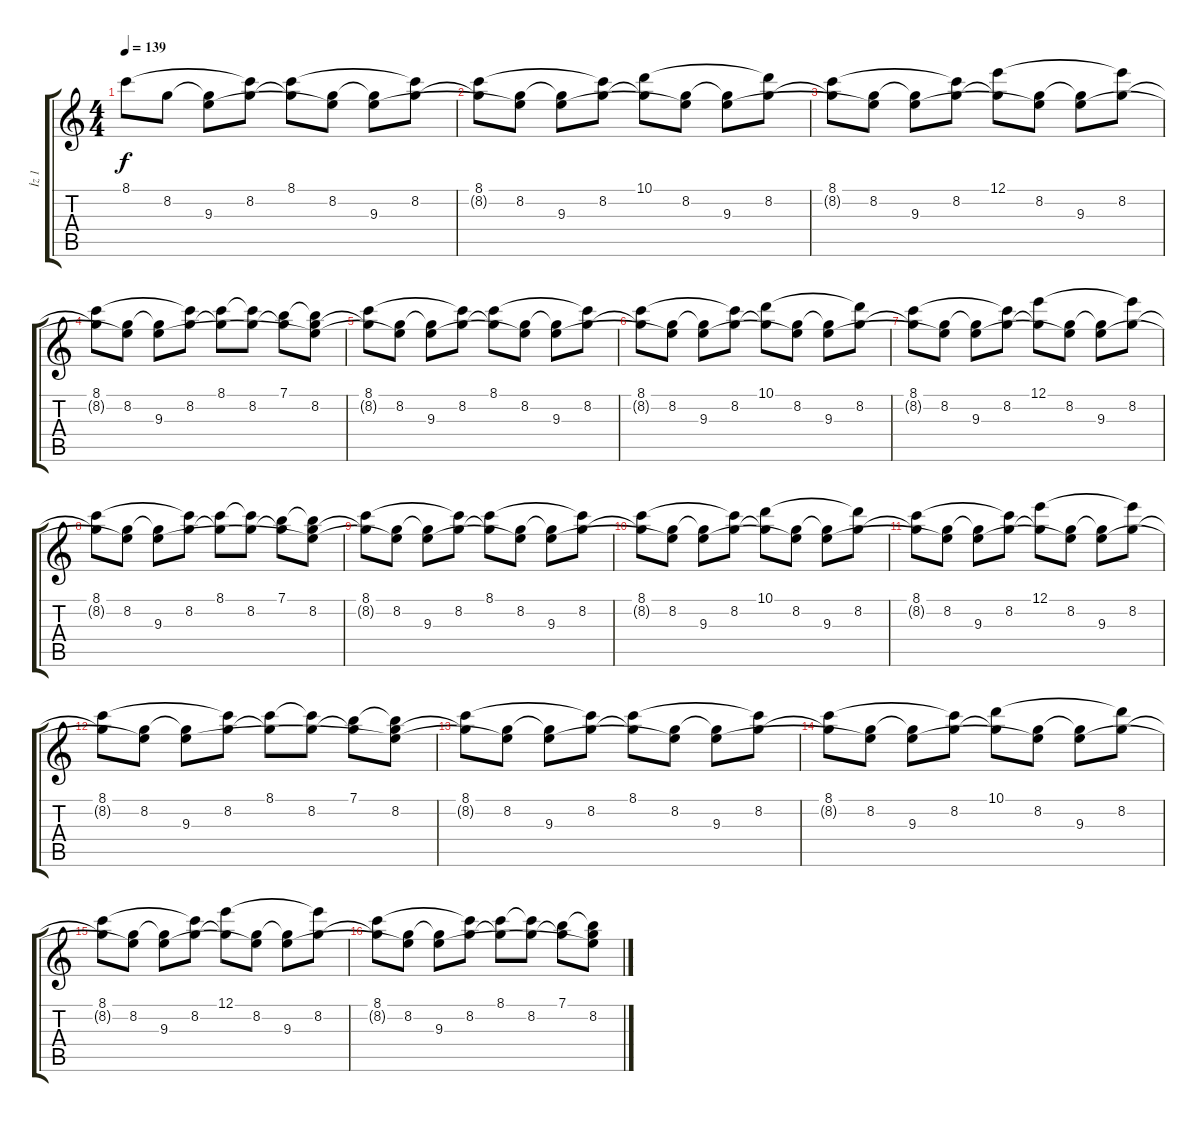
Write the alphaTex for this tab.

\track ("İz 1" "İz 1") {instrument overdrivenguitar}
\staff {score tabs}
\tuning (E4 B3 G3 D3 A2 E2) {hide}
\ts (4 4)
\tempo 139
\clef g2
\ks c
8.1.8{dy f instrument electricguitarclean} 8.2.8 (8.2{t} 9.3).8 (8.1{t} 8.2).8 (8.1 8.2{t}).8 (8.2 9.3{t}).8 (8.2{t} 9.3).8 (8.1{t} 8.2).8 |
(8.1 8.2{t}).8 (8.2 9.3{t}).8 (8.2{t} 9.3).8 (8.1{t} 8.2).8 (10.1 8.2{t}).8 (8.2 9.3{t}).8 (8.2{t} 9.3).8 (10.1{t} 8.2).8 |
(8.1 8.2{t}).8 (8.2 9.3{t}).8 (8.2{t} 9.3).8 (8.1{t} 8.2).8 (12.1 8.2{t}).8 (8.2 9.3{t}).8 (8.2{t} 9.3).8 (12.1{t} 8.2).8 |
(8.1 8.2{t}).8 (8.2 9.3{t}).8 (8.2{t} 9.3).8 (8.1{t} 8.2).8 (8.1 8.2{t}).8 (8.1{t} 8.2).8 (7.1 8.2{t}).8 (7.1{t} 8.2 9.3{t}).8 |
(8.1 8.2{t}).8{instrument electricguitarclean} (8.2 9.3{t}).8 (8.2{t} 9.3).8 (8.1{t} 8.2).8 (8.1 8.2{t}).8 (8.2 9.3{t}).8 (8.2{t} 9.3).8 (8.1{t} 8.2).8 |
(8.1 8.2{t}).8 (8.2 9.3{t}).8 (8.2{t} 9.3).8 (8.1{t} 8.2).8 (10.1 8.2{t}).8 (8.2 9.3{t}).8 (8.2{t} 9.3).8 (10.1{t} 8.2).8 |
(8.1 8.2{t}).8 (8.2 9.3{t}).8 (8.2{t} 9.3).8 (8.1{t} 8.2).8 (12.1 8.2{t}).8 (8.2 9.3{t}).8 (8.2{t} 9.3).8 (12.1{t} 8.2).8 |
(8.1 8.2{t}).8 (8.2 9.3{t}).8 (8.2{t} 9.3).8 (8.1{t} 8.2).8 (8.1 8.2{t}).8 (8.1{t} 8.2).8 (7.1 8.2{t}).8 (7.1{t} 8.2 9.3{t}).8 |
(8.1 8.2{t}).8{instrument electricguitarclean} (8.2 9.3{t}).8 (8.2{t} 9.3).8 (8.1{t} 8.2).8 (8.1 8.2{t}).8 (8.2 9.3{t}).8 (8.2{t} 9.3).8 (8.1{t} 8.2).8 |
(8.1 8.2{t}).8 (8.2 9.3{t}).8 (8.2{t} 9.3).8 (8.1{t} 8.2).8 (10.1 8.2{t}).8 (8.2 9.3{t}).8 (8.2{t} 9.3).8 (10.1{t} 8.2).8 |
(8.1 8.2{t}).8 (8.2 9.3{t}).8 (8.2{t} 9.3).8 (8.1{t} 8.2).8 (12.1 8.2{t}).8 (8.2 9.3{t}).8 (8.2{t} 9.3).8 (12.1{t} 8.2).8 |
(8.1 8.2{t}).8 (8.2 9.3{t}).8 (8.2{t} 9.3).8 (8.1{t} 8.2).8 (8.1 8.2{t}).8 (8.1{t} 8.2).8 (7.1 8.2{t}).8 (7.1{t} 8.2 9.3{t}).8 |
(8.1 8.2{t}).8{instrument electricguitarclean} (8.2 9.3{t}).8 (8.2{t} 9.3).8 (8.1{t} 8.2).8 (8.1 8.2{t}).8 (8.2 9.3{t}).8 (8.2{t} 9.3).8 (8.1{t} 8.2).8 |
(8.1 8.2{t}).8 (8.2 9.3{t}).8 (8.2{t} 9.3).8 (8.1{t} 8.2).8 (10.1 8.2{t}).8 (8.2 9.3{t}).8 (8.2{t} 9.3).8 (10.1{t} 8.2).8 |
(8.1 8.2{t}).8 (8.2 9.3{t}).8 (8.2{t} 9.3).8 (8.1{t} 8.2).8 (12.1 8.2{t}).8 (8.2 9.3{t}).8 (8.2{t} 9.3).8 (12.1{t} 8.2).8 |
(8.1 8.2{t}).8 (8.2 9.3{t}).8 (8.2{t} 9.3).8 (8.1{t} 8.2).8 (8.1 8.2{t}).8 (8.1{t} 8.2).8 (7.1 8.2{t}).8 (7.1{t} 8.2 9.3{t}).8
